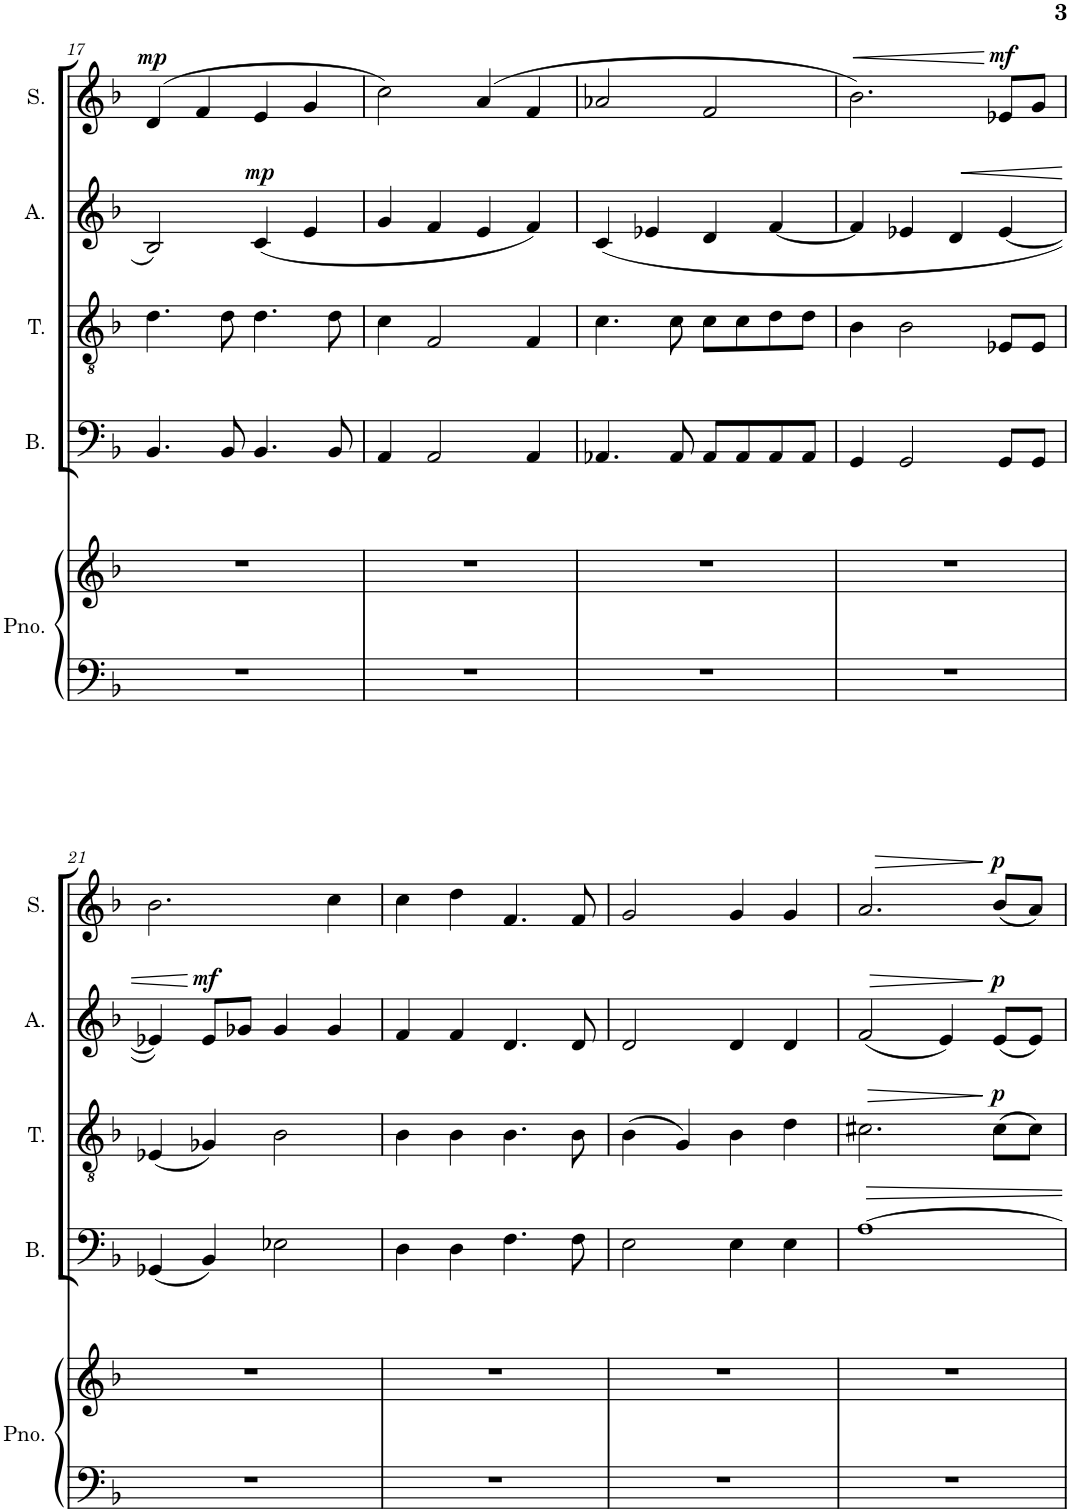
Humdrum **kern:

**kern	**kern	**kern	**kern	**dynam	**kern	**dynam	**kern	**dynam
*part5	*part5	*part4	*part3	*part3	*part2	*part2	*part1	*part1
*staff6	*staff5	*staff4	*staff3	*staff3	*staff2	*staff2	*staff1	*staff1
*I"Piano	*	*I"Bass	*I"Tenor	*	*I"Alto	*	*I"Soprano	*
*I'Pno.	*	*I'B.	*I'T.	*	*I'A.	*	*I'S.	*
!!LO:PB:g=z
*clefF4	*clefG2	*clefF4	*clefGv2	*	*clefG2	*	*clefG2	*
*k[b-]	*k[b-]	*k[b-]	*k[b-]	*	*k[b-]	*	*k[b-]	*
*M4/4	*M4/4	*M4/4	*M4/4	*	*M4/4	*	*M4/4	*
*met(c)	*met(c)	*met(c)	*met(c)	*	*met(c)	*	*met(c)	*
=17	=17	=17	=17	=17	=17	=17	=17	=17
!	!	!	!	!	!	!	!	!LO:DY:a
1r	1r	4.BB-/	4.d\	.	2B-/	.	(4d/	mp
.	.	.	.	.	.	.	4f/	.
.	.	8BB-/	8d\	.	.	.	.	.
!	!	!	!	!	!	!LO:DY:a	!	!
.	.	4.BB-/	4.d\	.	(4c/	mp	4e/	.
.	.	.	.	.	4e/	.	4g/	.
.	.	8BB-/	8d\	.	.	.	.	.
=18	=18	=18	=18	=18	=18	=18	=18	=18
1r	1r	4AA/	4c\	.	4g/	.	2cc\)	.
.	.	2AA/	2F/	.	4f/	.	.	.
.	.	.	.	.	4e/	.	(4a/	.
.	.	4AA/	4F/	.	4f/)	.	4f/	.
=19	=19	=19	=19	=19	=19	=19	=19	=19
1r	1r	4.AA-X/	4.c\	.	(4c/	.	2a-X/	.
.	.	.	.	.	4e-X/	.	.	.
.	.	8AA-/	8c\	.	.	.	.	.
.	.	8AA-/L	8c\L	.	4d/	.	2f/	.
.	.	8AA-/	8c\	.	.	.	.	.
.	.	8AA-/	8d\	.	[4f/	.	.	.
.	.	8AA-/J	8d\J	.	.	.	.	.
=20	=20	=20	=20	=20	=20	=20	=20	=20
!	!	!	!	!	!	!	!	!LO:HP:b
1r	1r	4GG/	4B-\	.	4f/]	.	2.b-\)	<
.	.	2GG/	2B-\	.	4e-X/	.	.	.
!	!	!	!	!	!	!LO:HP:b	!	!
.	.	.	.	.	4d/	<	.	.
!	!	!	!	!	!	!	!	!LO:DY:n=1:a
.	.	8GG/L	8E-X/L	.	[4e-/	.	8e-X/L	[ mf
.	.	8GG/J	8E-/J	.	.	.	8g/J	.
!!LO:LB:g=z
=21	=21	=21	=21	=21	=21	=21	=21	=21
1r	1r	(4GG-X/	(4E-X/	.	4e-X/])	.	2.b-\	.
!	!	!	!	!	!	!LO:DY:a	!	!
.	.	4BB-/)	4G-X/)	.	8e-/L	mf	.	.
.	.	.	.	.	8g-X/J	.	.	.
.	.	2E-X\	2B-\	.	4g-/	.	.	.
.	.	.	.	.	4g-/	.	4cc\	.
=22	=22	=22	=22	=22	=22	=22	=22	=22
1r	1r	4D\	4B-\	.	4f/	.	4cc\	.
.	.	4D\	4B-\	.	4f/	.	4dd\	.
.	.	4.F\	4.B-\	.	4.d/	.	4.f/	.
.	.	8F\	8B-\	.	8d/	.	8f/	.
=23	=23	=23	=23	=23	=23	=23	=23	=23
1r	1r	2E\	(4B-\	.	2d/	.	2g/	.
.	.	.	4G/)	.	.	.	.	.
.	.	4E\	4B-\	.	4d/	.	4g/	.
.	.	4E\	4d\	.	4d/	.	4g/	.
=24	=24	=24	=24	=24	=24	=24	=24	=24
1r	1r	[1A	2.c#X\	.	(2f/	.	2.a/	.
.	.	.	.	.	4e/)	.	.	.
!	!	!	!	!LO:DY:a	!	!LO:DY:n=1:a	!	!LO:DY:a
.	.	.	(8c#\L	p	(8e/L	[ p	(8b-/L	p
.	.	.	8c#\J)	.	8e/J)	.	8a/J)	.
=	=	=	=	=	=	=	=	=
*-	*-	*-	*-	*-	*-	*-	*-	*-
